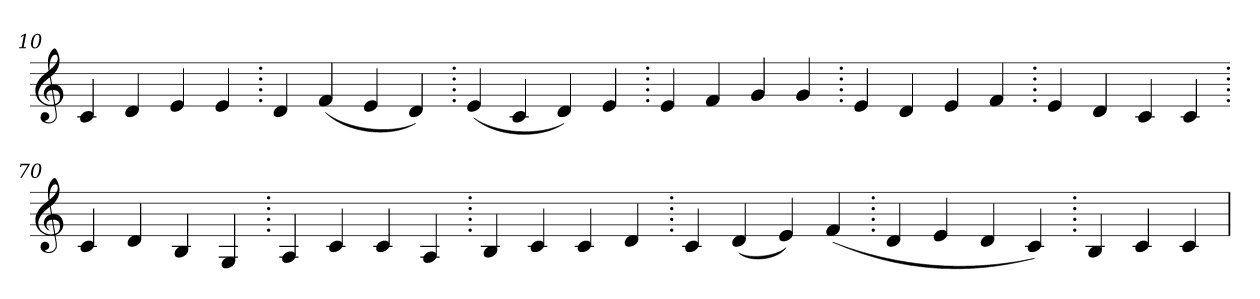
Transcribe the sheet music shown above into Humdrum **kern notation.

**kern
*part1
*staff1
*clefG2
=10.
4c
4d
4e
4e
=20.
4d
(>4f
4e
4d)
=30.
(>4e
4c
4d)
4e
=40.
4e
4f
4g
4g
=50.
4e
4d
4e
4f
=60.
4e
4d
4c
4c
=70.
4c
4d
4B
4G
=80.
4A
4c
4c
4A
=90.
4B
4c
4c
4d
=100.
4c
(>4d
4e)
(>4f
=110.
4d
4e
4d
4c)
=120.
4B
4c
4c
=
*-
